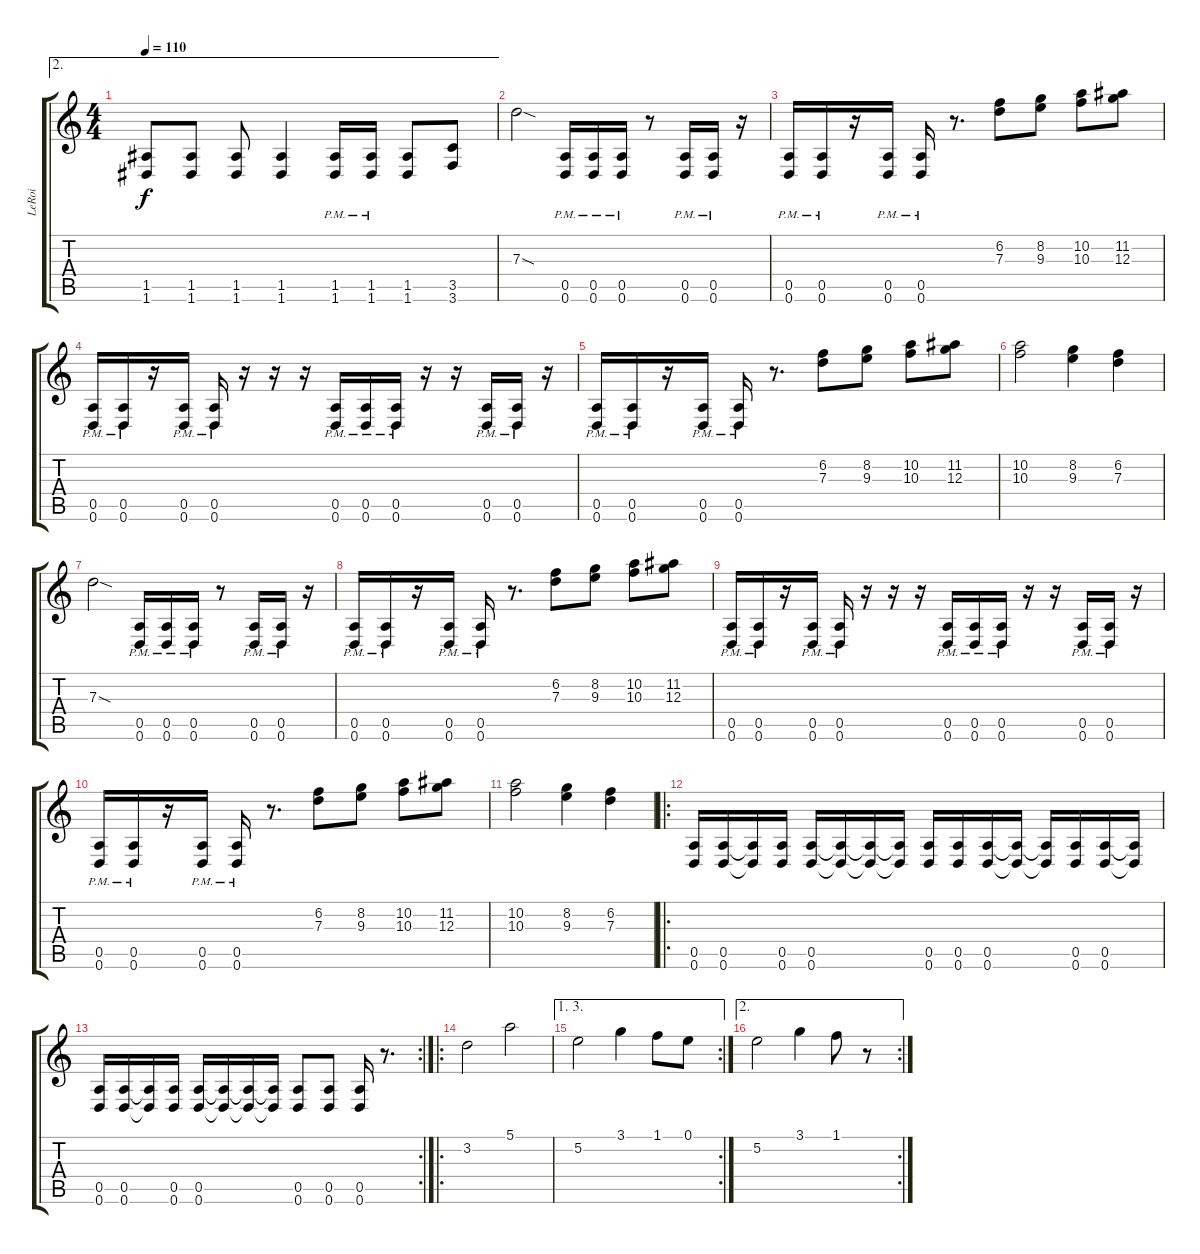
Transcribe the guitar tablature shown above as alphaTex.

\track ("LeRoi" "LeRoi") {instrument distortionguitar}
\staff {score tabs}
\tuning (E4 B3 G3 D3 A2 D2) {hide}
\ae 2
\ts (4 4)
\tempo 110
\clef g2
\ks c
(1.5 1.6).8{dy f} (1.5 1.6).8 (1.5 1.6).8 (1.5 1.6).4 (1.5{pm} 1.6{pm}).16 (1.5{pm} 1.6{pm}).16 (1.5 1.6).8 (3.5 3.6).8 |
7.3{sod}.2 (0.5{pm} 0.6{pm}).16 (0.5{pm} 0.6{pm}).16 (0.5{pm} 0.6{pm}).16 r.8 (0.5{pm} 0.6{pm}).16 (0.5{pm} 0.6{pm}).16 r.16 |
(0.5{pm} 0.6{pm}).16 (0.5{pm} 0.6{pm}).16 r.16 (0.5{pm} 0.6{pm}).16 (0.5{pm} 0.6{pm}).16 r.8{d} (6.2 7.3).8 (8.2 9.3).8 (10.2 10.3).8 (11.2 12.3).8 |
(0.5{pm} 0.6{pm}).16 (0.5{pm} 0.6{pm}).16 r.16 (0.5{pm} 0.6{pm}).16 (0.5{pm} 0.6{pm}).16 r.16 r.16 r.16 (0.5{pm} 0.6{pm}).16 (0.5{pm} 0.6{pm}).16 (0.5{pm} 0.6{pm}).16 r.16 r.16 (0.5{pm} 0.6{pm}).16 (0.5{pm} 0.6{pm}).16 r.16 |
(0.5{pm} 0.6{pm}).16 (0.5{pm} 0.6{pm}).16 r.16 (0.5{pm} 0.6{pm}).16 (0.5{pm} 0.6{pm}).16 r.8{d} (6.2 7.3).8 (8.2 9.3).8 (10.2 10.3).8 (11.2 12.3).8 |
(10.2 10.3).2 (8.2 9.3).4 (6.2 7.3).4 |
7.3{sod}.2 (0.5{pm} 0.6{pm}).16 (0.5{pm} 0.6{pm}).16 (0.5{pm} 0.6{pm}).16 r.8 (0.5{pm} 0.6{pm}).16 (0.5{pm} 0.6{pm}).16 r.16 |
(0.5{pm} 0.6{pm}).16 (0.5{pm} 0.6{pm}).16 r.16 (0.5{pm} 0.6{pm}).16 (0.5{pm} 0.6{pm}).16 r.8{d} (6.2 7.3).8 (8.2 9.3).8 (10.2 10.3).8 (11.2 12.3).8 |
(0.5{pm} 0.6{pm}).16 (0.5{pm} 0.6{pm}).16 r.16 (0.5{pm} 0.6{pm}).16 (0.5{pm} 0.6{pm}).16 r.16 r.16 r.16 (0.5{pm} 0.6{pm}).16 (0.5{pm} 0.6{pm}).16 (0.5{pm} 0.6{pm}).16 r.16 r.16 (0.5{pm} 0.6{pm}).16 (0.5{pm} 0.6{pm}).16 r.16 |
(0.5{pm} 0.6{pm}).16 (0.5{pm} 0.6{pm}).16 r.16 (0.5{pm} 0.6{pm}).16 (0.5{pm} 0.6{pm}).16 r.8{d} (6.2 7.3).8 (8.2 9.3).8 (10.2 10.3).8 (11.2 12.3).8 |
(10.2 10.3).2 (8.2 9.3).4 (6.2 7.3).4 |
\ro
(0.5 0.6).16 (0.5 0.6).16 (0.5{t} 0.6{t}).16 (0.5 0.6).16 (0.5 0.6).16 (0.5{t} 0.6{t}).16 (0.5{t} 0.6{t}).16 (0.5{t} 0.6{t}).16 (0.5 0.6).16 (0.5 0.6).16 (0.5 0.6).16 (0.5{t} 0.6{t}).16 (0.5{t} 0.6{t}).16 (0.5 0.6).16 (0.5 0.6).16 (0.5{t} 0.6{t}).16 |
\rc 2
(0.5 0.6).16 (0.5 0.6).16 (0.5{t} 0.6{t}).16 (0.5 0.6).16 (0.5 0.6).16 (0.5{t} 0.6{t}).16 (0.5{t} 0.6{t}).16 (0.5{t} 0.6{t}).16 (0.5 0.6).8 (0.5 0.6).8 (0.5 0.6).16 r.8{d} |
\ro
3.2.2 5.1.2 |
\ae (1 3)
\rc 2
5.2.2 3.1.4 1.1.8 0.1.8 |
\ae 2
\rc 2
5.2.2 3.1.4 1.1.8 r.8
